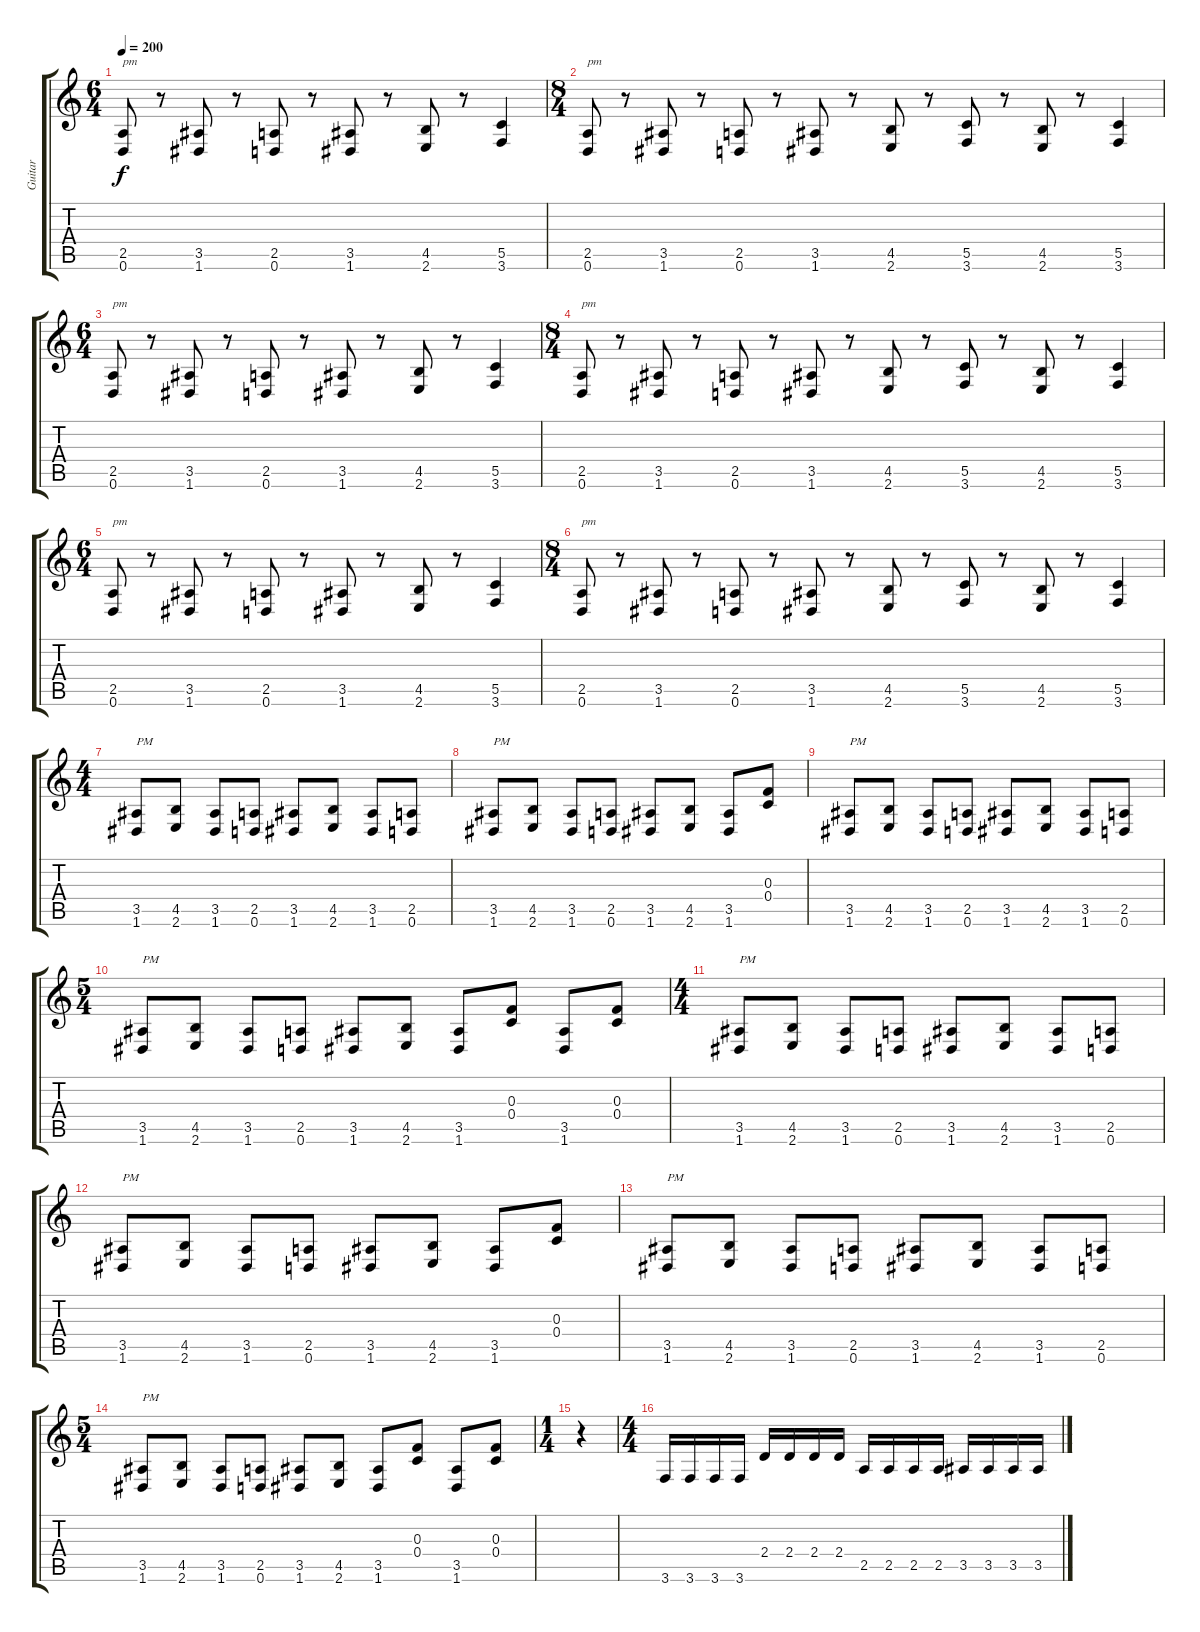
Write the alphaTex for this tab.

\track ("Guitar" "Guitar") {instrument distortionguitar}
\staff {score tabs}
\tuning (D4 A3 F3 C3 G2 D2) {hide}
\ts (6 4)
\tempo 200
\clef g2
\ks c
(2.5 0.6).8{txt "pm" dy f} r.8 (3.5 1.6).8 r.8 (2.5 0.6).8 r.8 (3.5 1.6).8 r.8 (4.5 2.6).8 r.8 (5.5 3.6).4 |
\ts (8 4)
(2.5 0.6).8{txt "pm"} r.8 (3.5 1.6).8 r.8 (2.5 0.6).8 r.8 (3.5 1.6).8 r.8 (4.5 2.6).8 r.8 (5.5 3.6).8 r.8 (4.5 2.6).8 r.8 (5.5 3.6).4 |
\ts (6 4)
(2.5 0.6).8{txt "pm"} r.8 (3.5 1.6).8 r.8 (2.5 0.6).8 r.8 (3.5 1.6).8 r.8 (4.5 2.6).8 r.8 (5.5 3.6).4 |
\ts (8 4)
(2.5 0.6).8{txt "pm"} r.8 (3.5 1.6).8 r.8 (2.5 0.6).8 r.8 (3.5 1.6).8 r.8 (4.5 2.6).8 r.8 (5.5 3.6).8 r.8 (4.5 2.6).8 r.8 (5.5 3.6).4 |
\ts (6 4)
(2.5 0.6).8{txt "pm"} r.8 (3.5 1.6).8 r.8 (2.5 0.6).8 r.8 (3.5 1.6).8 r.8 (4.5 2.6).8 r.8 (5.5 3.6).4 |
\ts (8 4)
(2.5 0.6).8{txt "pm"} r.8 (3.5 1.6).8 r.8 (2.5 0.6).8 r.8 (3.5 1.6).8 r.8 (4.5 2.6).8 r.8 (5.5 3.6).8 r.8 (4.5 2.6).8 r.8 (5.5 3.6).4 |
\ts (4 4)
\section ("" "")
(3.5 1.6).8{txt "PM"} (4.5 2.6).8 (3.5 1.6).8 (2.5 0.6).8 (3.5 1.6).8 (4.5 2.6).8 (3.5 1.6).8 (2.5 0.6).8 |
(3.5 1.6).8{txt "PM"} (4.5 2.6).8 (3.5 1.6).8 (2.5 0.6).8 (3.5 1.6).8 (4.5 2.6).8 (3.5 1.6).8 (0.3 0.4).8 |
(3.5 1.6).8{txt "PM"} (4.5 2.6).8 (3.5 1.6).8 (2.5 0.6).8 (3.5 1.6).8 (4.5 2.6).8 (3.5 1.6).8 (2.5 0.6).8 |
\ts (5 4)
(3.5 1.6).8{txt "PM"} (4.5 2.6).8 (3.5 1.6).8 (2.5 0.6).8 (3.5 1.6).8 (4.5 2.6).8 (3.5 1.6).8 (0.3 0.4).8 (3.5 1.6).8 (0.3 0.4).8 |
\ts (4 4)
(3.5 1.6).8{txt "PM"} (4.5 2.6).8 (3.5 1.6).8 (2.5 0.6).8 (3.5 1.6).8 (4.5 2.6).8 (3.5 1.6).8 (2.5 0.6).8 |
(3.5 1.6).8{txt "PM"} (4.5 2.6).8 (3.5 1.6).8 (2.5 0.6).8 (3.5 1.6).8 (4.5 2.6).8 (3.5 1.6).8 (0.3 0.4).8 |
(3.5 1.6).8{txt "PM"} (4.5 2.6).8 (3.5 1.6).8 (2.5 0.6).8 (3.5 1.6).8 (4.5 2.6).8 (3.5 1.6).8 (2.5 0.6).8 |
\ts (5 4)
(3.5 1.6).8{txt "PM"} (4.5 2.6).8 (3.5 1.6).8 (2.5 0.6).8 (3.5 1.6).8 (4.5 2.6).8 (3.5 1.6).8 (0.3 0.4).8 (3.5 1.6).8 (0.3 0.4).8 |
\ts (1 4)
r.4 |
\ts (4 4)
\section ("" "")
3.6.16 3.6.16 3.6.16 3.6.16 2.4.16 2.4.16 2.4.16 2.4.16 2.5.16 2.5.16 2.5.16 2.5.16 3.5.16 3.5.16 3.5.16 3.5.16
